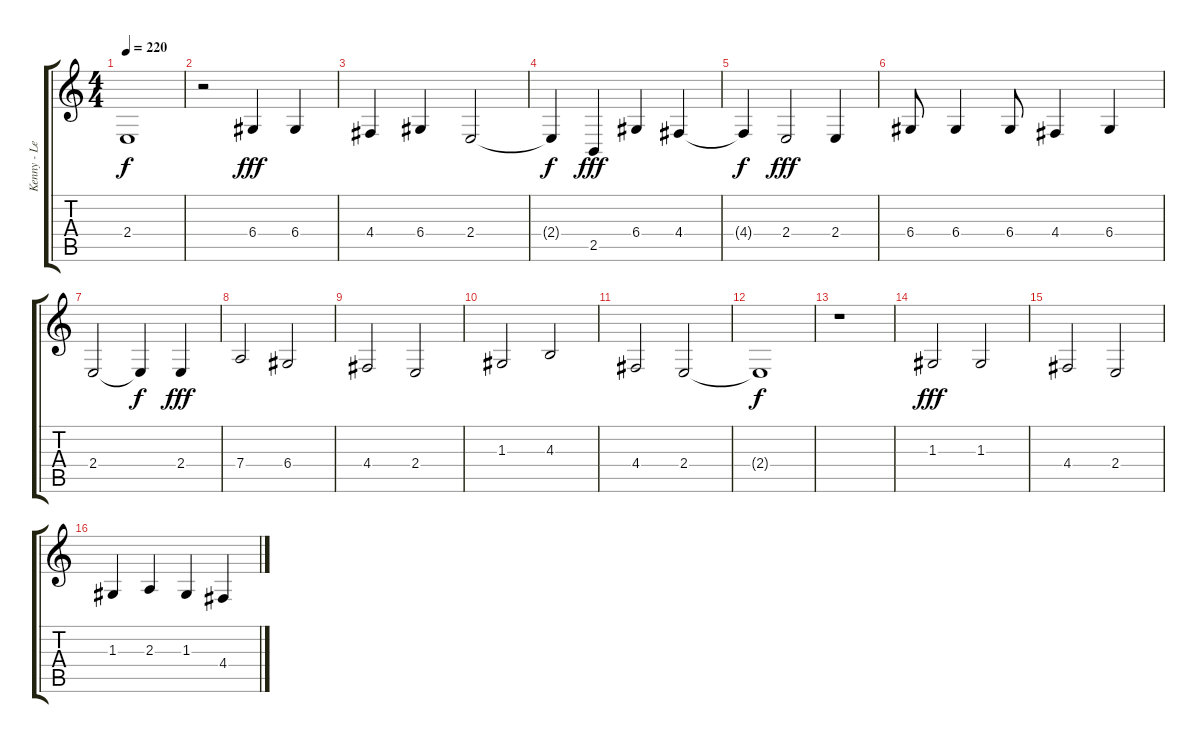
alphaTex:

\track ("Kenny - Lead Vocals" "Kenny - Le") {instrument altosax}
\staff {score tabs}
\tuning (E4 B3 G3 D3 A2 E2) {hide}
\ts (4 4)
\tempo 220
\clef g2
\ks c
2.4{t}.1{dy f} |
r.2 6.4.4{dy fff} 6.4.4 |
4.4.4 6.4.4 2.4.2 |
2.4{t}.4{dy f} 2.5.4{dy fff} 6.4.4 4.4.4 |
4.4{t}.4{dy f} 2.4.2{dy fff} 2.4.4 |
6.4.8 6.4.4 6.4.8 4.4.4 6.4.4 |
2.4.2 2.4{t}.4{dy f} 2.4.4{dy fff} |
7.4.2 6.4.2 |
4.4.2 2.4.2 |
1.3.2 4.3.2 |
4.4.2 2.4.2 |
2.4{t}.1{dy f} |
r.1 |
1.3.2{dy fff} 1.3.2 |
4.4.2 2.4.2 |
1.3.4 2.3.4 1.3.4 4.4.4
